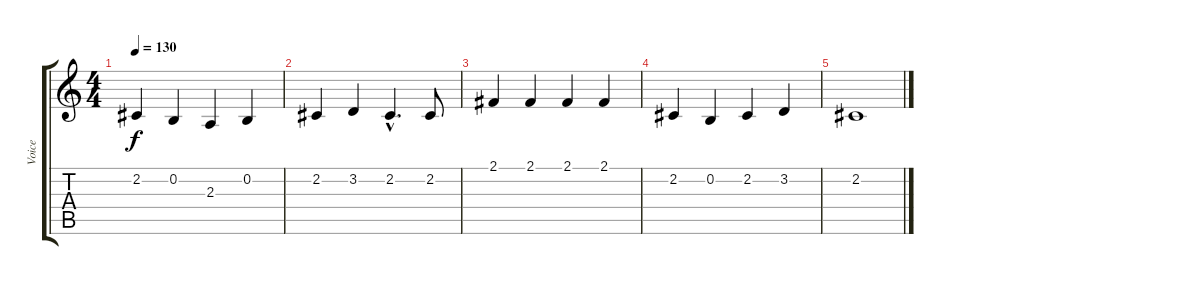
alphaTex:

\track ("Voice" "Voice") {instrument choiraahs}
\staff {score tabs}
\tuning (E4 B3 G3 D3 A2 D2) {hide}
\ts (4 4)
\tempo 130
\clef g2
\ks c
2.2.4{dy f} 0.2.4 2.3.4 0.2.4 |
2.2.4 3.2.4 2.2{hac}.4{d} 2.2.8 |
2.1.4 2.1.4 2.1.4 2.1.4 |
2.2.4 0.2.4 2.2.4 3.2.4 |
2.2.1
